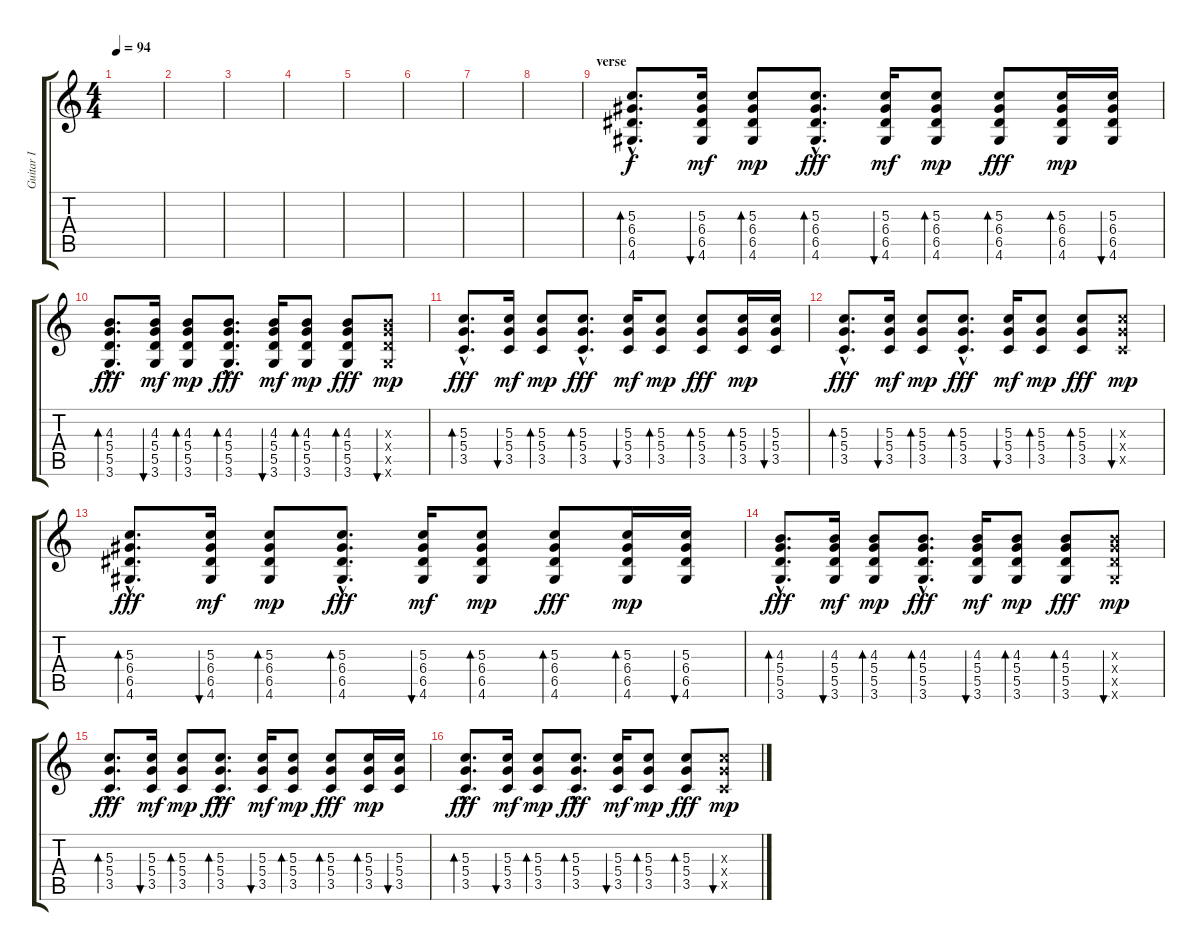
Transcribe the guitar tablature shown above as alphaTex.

\track ("Guitar I" "Guitar I") {instrument acousticguitarsteel}
\staff {score tabs}
\tuning (C4 C4 G3 D3 A2 E2) {hide}
\ts (4 4)
\tempo 94
\clef g2
\ks c
|
|
|
|
|
|
|
|
\section ("" "verse")
(5.3{hac} 6.4{hac} 6.5{hac} 4.6{hac}).8{d bd 60} (5.3 6.4 6.5 4.6).16{bu 60 dy mf} (5.3 6.4 6.5 4.6).8{bd 60 dy mp} (5.3{hac} 6.4{hac} 6.5{hac} 4.6{hac}).8{d bd 60 dy fff} (5.3 6.4 6.5 4.6).16{bu 60 dy mf} (5.3 6.4 6.5 4.6).8{bd 60 dy mp} (5.3 6.4 6.5 4.6).8{bd 60 dy fff} (5.3 6.4 6.5 4.6).16{bd 60 dy mp} (5.3 6.4 6.5 4.6).16{bu 60} |
(4.3{hac} 5.4{hac} 5.5{hac} 3.6{hac}).8{d bd 60 dy fff} (4.3 5.4 5.5 3.6).16{bu 60 dy mf} (4.3 5.4 5.5 3.6).8{bd 60 dy mp} (4.3{hac} 5.4{hac} 5.5{hac} 3.6{hac}).8{d bd 60 dy fff} (4.3 5.4 5.5 3.6).16{bu 60 dy mf} (4.3 5.4 5.5 3.6).8{bd 60 dy mp} (4.3 5.4 5.5 3.6).8{bd 60 dy fff} (4.3{x} 5.4{x} 5.5{x} 3.6{x}).8{bu 60 dy mp} |
(5.3{hac} 5.4{hac} 3.5{hac}).8{d bd 60 dy fff} (5.3 5.4 3.5).16{bu 60 dy mf} (5.3 5.4 3.5).8{bd 60 dy mp} (5.3{hac} 5.4{hac} 3.5{hac}).8{d bd 60 dy fff} (5.3 5.4 3.5).16{bu 60 dy mf} (5.3 5.4 3.5).8{bd 60 dy mp} (5.3 5.4 3.5).8{bd 60 dy fff} (5.3 5.4 3.5).16{bd 60 dy mp} (5.3 5.4 3.5).16{bu 60} |
(5.3{hac} 5.4{hac} 3.5{hac}).8{d bd 60 dy fff} (5.3 5.4 3.5).16{bu 60 dy mf} (5.3 5.4 3.5).8{bd 60 dy mp} (5.3{hac} 5.4{hac} 3.5{hac}).8{d bd 60 dy fff} (5.3 5.4 3.5).16{bu 60 dy mf} (5.3 5.4 3.5).8{bd 60 dy mp} (5.3 5.4 3.5).8{bd 60 dy fff} (5.3{x} 5.4{x} 3.5{x}).8{bu 60 dy mp} |
(5.3{hac} 6.4{hac} 6.5{hac} 4.6{hac}).8{d bd 60 dy fff} (5.3 6.4 6.5 4.6).16{bu 60 dy mf} (5.3 6.4 6.5 4.6).8{bd 60 dy mp} (5.3{hac} 6.4{hac} 6.5{hac} 4.6{hac}).8{d bd 60 dy fff} (5.3 6.4 6.5 4.6).16{bu 60 dy mf} (5.3 6.4 6.5 4.6).8{bd 60 dy mp} (5.3 6.4 6.5 4.6).8{bd 60 dy fff} (5.3 6.4 6.5 4.6).16{bd 60 dy mp} (5.3 6.4 6.5 4.6).16{bu 60} |
(4.3{hac} 5.4{hac} 5.5{hac} 3.6{hac}).8{d bd 60 dy fff} (4.3 5.4 5.5 3.6).16{bu 60 dy mf} (4.3 5.4 5.5 3.6).8{bd 60 dy mp} (4.3{hac} 5.4{hac} 5.5{hac} 3.6{hac}).8{d bd 60 dy fff} (4.3 5.4 5.5 3.6).16{bu 60 dy mf} (4.3 5.4 5.5 3.6).8{bd 60 dy mp} (4.3 5.4 5.5 3.6).8{bd 60 dy fff} (4.3{x} 5.4{x} 5.5{x} 3.6{x}).8{bu 60 dy mp} |
(5.3{hac} 5.4{hac} 3.5{hac}).8{d bd 60 dy fff} (5.3 5.4 3.5).16{bu 60 dy mf} (5.3 5.4 3.5).8{bd 60 dy mp} (5.3{hac} 5.4{hac} 3.5{hac}).8{d bd 60 dy fff} (5.3 5.4 3.5).16{bu 60 dy mf} (5.3 5.4 3.5).8{bd 60 dy mp} (5.3 5.4 3.5).8{bd 60 dy fff} (5.3 5.4 3.5).16{bd 60 dy mp} (5.3 5.4 3.5).16{bu 60} |
(5.3{hac} 5.4{hac} 3.5{hac}).8{d bd 60 dy fff} (5.3 5.4 3.5).16{bu 60 dy mf} (5.3 5.4 3.5).8{bd 60 dy mp} (5.3{hac} 5.4{hac} 3.5{hac}).8{d bd 60 dy fff} (5.3 5.4 3.5).16{bu 60 dy mf} (5.3 5.4 3.5).8{bd 60 dy mp} (5.3 5.4 3.5).8{bd 60 dy fff} (5.3{x} 5.4{x} 3.5{x}).8{bu 60 dy mp}
